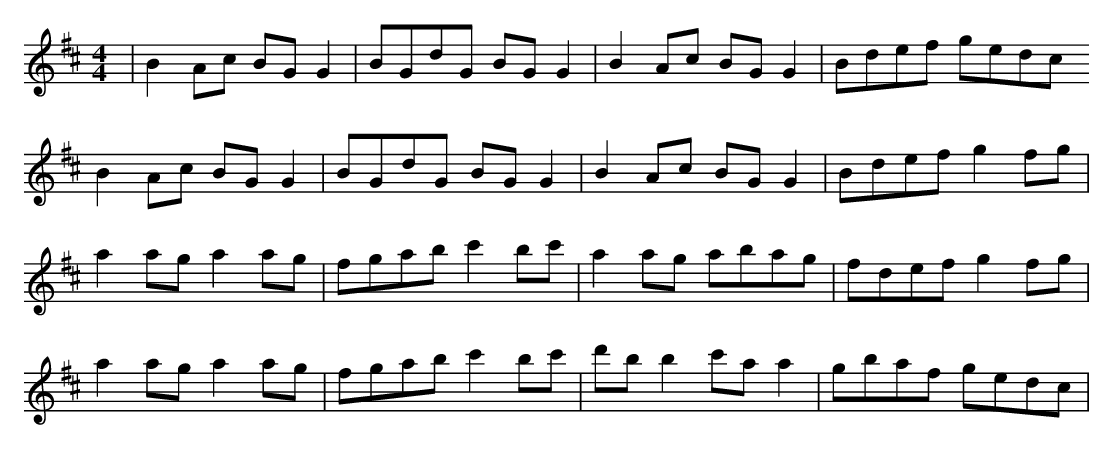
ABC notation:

X:1
M:4/4
K:D
|B2 Ac BG G2|BGdG BG G2|B2 Ac BGG2|Bdef gedc
B2 Ac BG G2|BGdG BG G2|B2 Ac BGG2|Bdef g2 fg|
a2 ag a2 ag|fgab c'2 bc'|a2 ag abag|fdef g2 fg|
a2 ag a2 ag|fgab c'2 bc'|d'b b2 c'a a2|gbaf gedc|
